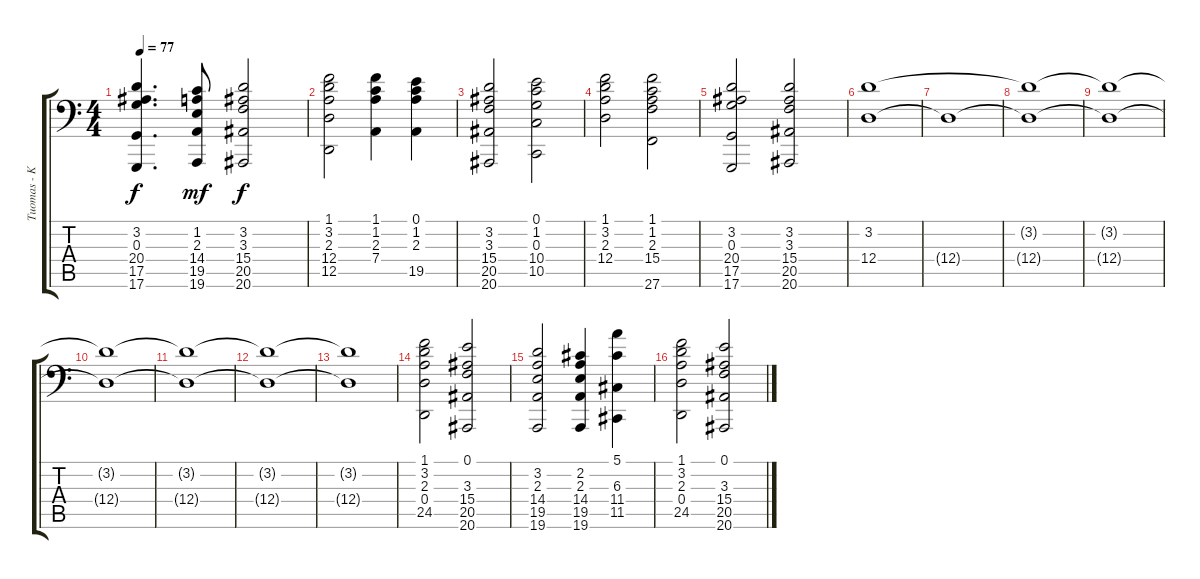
\track ("Tuomas - Keyboards" "Tuomas - K") {instrument stringensemble1}
\staff {score tabs}
\tuning (E4 B3 G3 D2 D1 D0) {hide}
\ts (4 4)
\tempo 77
\clef f4
\ks c
(3.2 0.3 20.4 17.5 17.6).4{d dy f} (1.2 2.3 14.4 19.5 19.6).8{dy mf} (3.2 3.3 15.4 20.5 20.6).2{dy f} |
(1.1 3.2 2.3 12.4 12.5).2{volume 14} (1.1 1.2 2.3 7.4).4 (0.1 1.2 2.3 19.5).4 |
(3.2 3.3 15.4 20.5 20.6).2 (0.1 1.2 0.3 10.4 10.5).2 |
(1.1 3.2 2.3 12.4).2 (1.1 1.2 2.3 15.4 27.6).2 |
(3.2 0.3 20.4 17.5 17.6).2 (3.2 3.3 15.4 20.5 20.6).2 |
(3.2 12.4).1{volume 7} |
12.4{t}.1 |
(3.2{t} 12.4{t}).1 |
(3.2{t} 12.4{t}).1 |
(3.2{t} 12.4{t}).1 |
(3.2{t} 12.4{t}).1 |
(3.2{t} 12.4{t}).1 |
(3.2{t} 12.4{t}).1 |
(1.1 3.2 2.3 0.4 24.5).2{volume 14} (0.1 3.3 15.4 20.5 20.6).2 |
(3.2 2.3 14.4 19.5 19.6).2 (2.2 2.3 14.4 19.5 19.6).4 (5.1 6.3 11.4 11.5).4 |
(1.1 3.2 2.3 0.4 24.5).2 (0.1 3.3 15.4 20.5 20.6).2
